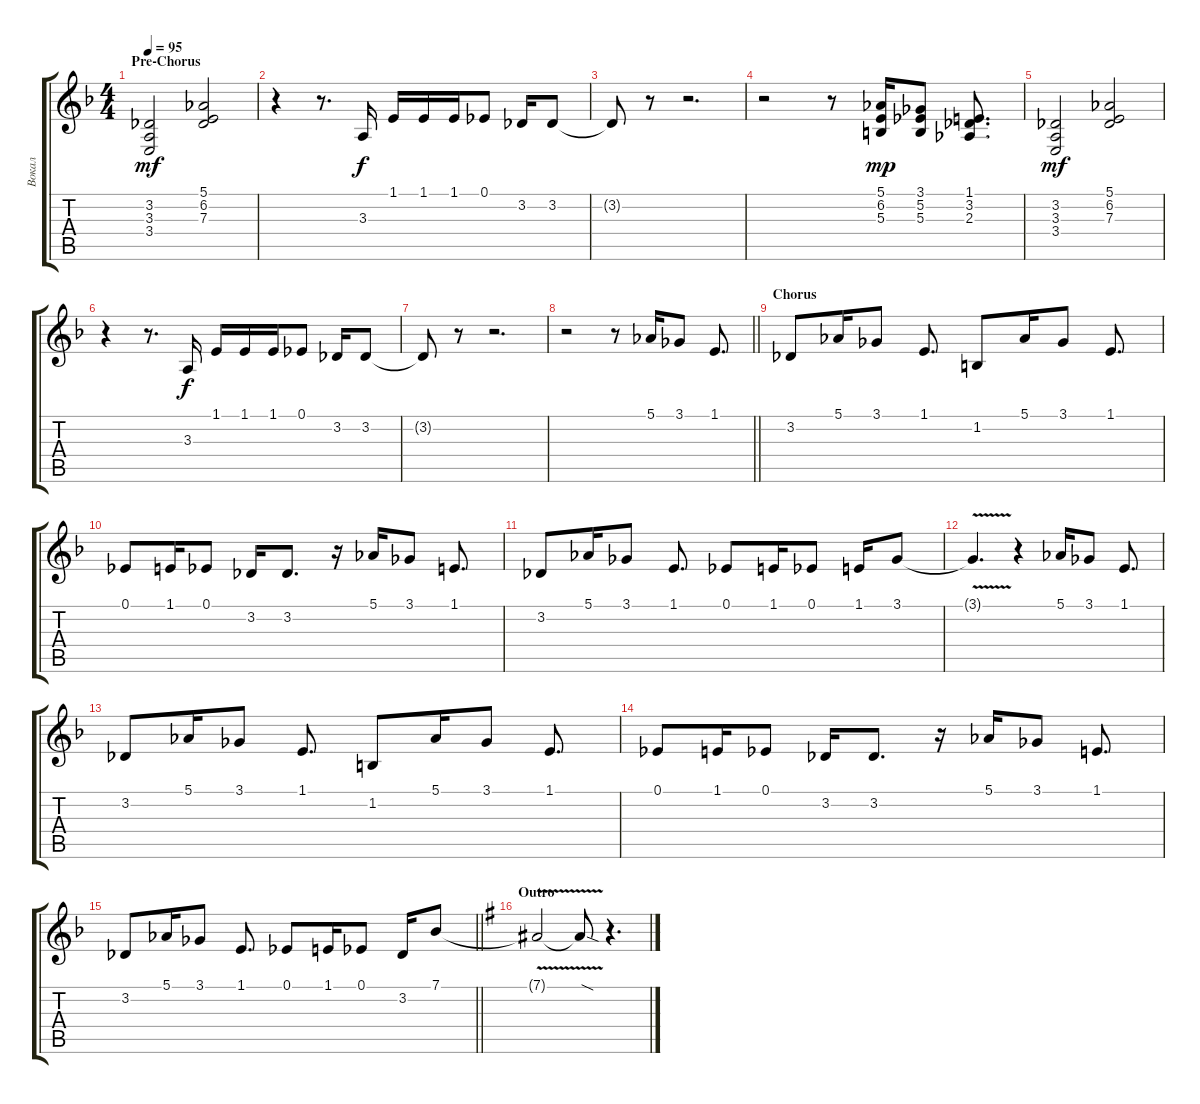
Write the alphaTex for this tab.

\track ("Вокал" "Вокал") {instrument trumpet}
\staff {score tabs}
\tuning (Eb4 Bb3 Gb3 Db3 Ab2 Eb2) {hide}
\ts (4 4)
\section ("" "Pre-Chorus")
\tempo 95
\clef g2
\ks dminor
(3.2 3.3 3.4).2{dy mf} (5.1 6.2 7.3).2 |
r.4 r.8{d} 3.3.16{dy f} 1.1.16 1.1.16 1.1.16 0.1.8 3.2.16 3.2.8 |
3.2{t}.8 r.8 r.2{d} |
r.2 r.8 (5.1 6.2 5.3).16{dy mp} (3.1 5.2 5.3).8 (1.1 3.2 2.3).8{d} |
(3.2 3.3 3.4).2{dy mf} (5.1 6.2 7.3).2 |
r.4 r.8{d} 3.3.16{dy f} 1.1.16 1.1.16 1.1.16 0.1.8 3.2.16 3.2.8 |
3.2{t}.8 r.8 r.2{d} |
\barLineRight lightlight
r.2 r.8 5.1.16 3.1.8 1.1.8{d} |
\section ("" "Chorus")
3.2.8 5.1.16 3.1.8 1.1.8{d} 1.2.8 5.1.16 3.1.8 1.1.8{d} |
0.1.8 1.1.16 0.1.8 3.2.16 3.2.8{d} r.16 5.1.16 3.1.8 1.1.8{d} |
3.2.8 5.1.16 3.1.8 1.1.8{d} 0.1.8 1.1.16 0.1.8 1.1.16 3.1.8 |
3.1{v t}.4{d} r.4 5.1.16 3.1.8 1.1.8{d} |
3.2.8 5.1.16 3.1.8 1.1.8{d} 1.2.8 5.1.16 3.1.8 1.1.8{d} |
0.1.8 1.1.16 0.1.8 3.2.16 3.2.8{d} r.16 5.1.16 3.1.8 1.1.8{d} |
\barLineRight lightlight
3.2.8 5.1.16 3.1.8 1.1.8{d} 0.1.8 1.1.16 0.1.8 3.2.16 7.1.8 |
\section ("" "Outro")
\ks eminor
7.1{v t}.2 7.1{sod t}.8 r.4{d}
